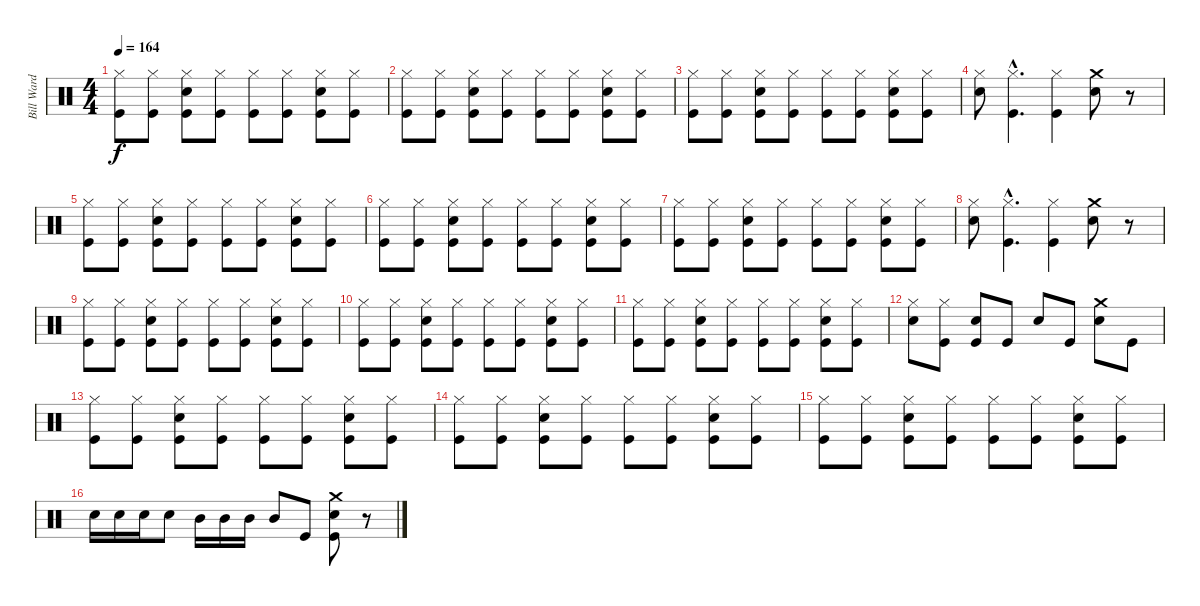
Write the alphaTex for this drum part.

\track ("Bill Ward" "Bill Ward") {instrument percussion}
\staff {score}
\articulation defaults
\ts (4 4)
\tempo 164
\clef neutral
\ks c
("Hi-Hat (closed)" "Kick (hit)").8{dy f} ("Hi-Hat (closed)" "Kick (hit)").8 ("Hi-Hat (closed)" "Snare (hit) 2" "Kick (hit)").8 ("Hi-Hat (closed)" "Kick (hit)").8 ("Hi-Hat (closed)" "Kick (hit)").8 ("Hi-Hat (closed)" "Kick (hit)").8 ("Hi-Hat (closed)" "Snare (hit) 2" "Kick (hit)").8 ("Hi-Hat (closed)" "Kick (hit)").8 |
("Hi-Hat (closed)" "Kick (hit)").8 ("Hi-Hat (closed)" "Kick (hit)").8 ("Hi-Hat (closed)" "Snare (hit) 2" "Kick (hit)").8 ("Hi-Hat (closed)" "Kick (hit)").8 ("Hi-Hat (closed)" "Kick (hit)").8 ("Hi-Hat (closed)" "Kick (hit)").8 ("Hi-Hat (closed)" "Snare (hit) 2" "Kick (hit)").8 ("Hi-Hat (closed)" "Kick (hit)").8 |
("Hi-Hat (closed)" "Kick (hit)").8 ("Hi-Hat (closed)" "Kick (hit)").8 ("Hi-Hat (closed)" "Snare (hit) 2" "Kick (hit)").8 ("Hi-Hat (closed)" "Kick (hit)").8 ("Hi-Hat (closed)" "Kick (hit)").8 ("Hi-Hat (closed)" "Kick (hit)").8 ("Hi-Hat (closed)" "Snare (hit) 2" "Kick (hit)").8 ("Hi-Hat (closed)" "Kick (hit)").8 |
("Hi-Hat (closed)" "Snare (hit) 2").8 ("Hi-Hat (closed)"{hac} "Kick (hit)"{hac}).4{d} ("Hi-Hat (closed)" "Kick (hit)").4 ("Crash medium (hit)" "Snare (hit) 2").8 r.8 |
("Hi-Hat (closed)" "Kick (hit)").8 ("Hi-Hat (closed)" "Kick (hit)").8 ("Hi-Hat (closed)" "Snare (hit) 2" "Kick (hit)").8 ("Hi-Hat (closed)" "Kick (hit)").8 ("Hi-Hat (closed)" "Kick (hit)").8 ("Hi-Hat (closed)" "Kick (hit)").8 ("Hi-Hat (closed)" "Snare (hit) 2" "Kick (hit)").8 ("Hi-Hat (closed)" "Kick (hit)").8 |
("Hi-Hat (closed)" "Kick (hit)").8 ("Hi-Hat (closed)" "Kick (hit)").8 ("Hi-Hat (closed)" "Snare (hit) 2" "Kick (hit)").8 ("Hi-Hat (closed)" "Kick (hit)").8 ("Hi-Hat (closed)" "Kick (hit)").8 ("Hi-Hat (closed)" "Kick (hit)").8 ("Hi-Hat (closed)" "Snare (hit) 2" "Kick (hit)").8 ("Hi-Hat (closed)" "Kick (hit)").8 |
("Hi-Hat (closed)" "Kick (hit)").8 ("Hi-Hat (closed)" "Kick (hit)").8 ("Hi-Hat (closed)" "Snare (hit) 2" "Kick (hit)").8 ("Hi-Hat (closed)" "Kick (hit)").8 ("Hi-Hat (closed)" "Kick (hit)").8 ("Hi-Hat (closed)" "Kick (hit)").8 ("Hi-Hat (closed)" "Snare (hit) 2" "Kick (hit)").8 ("Hi-Hat (closed)" "Kick (hit)").8 |
("Hi-Hat (closed)" "Snare (hit) 2").8 ("Hi-Hat (closed)"{hac} "Kick (hit)"{hac}).4{d} ("Hi-Hat (closed)" "Kick (hit)").4 ("Crash medium (hit)" "Snare (hit) 2").8 r.8 |
("Hi-Hat (closed)" "Kick (hit)").8 ("Hi-Hat (closed)" "Kick (hit)").8 ("Hi-Hat (closed)" "Snare (hit) 2" "Kick (hit)").8 ("Hi-Hat (closed)" "Kick (hit)").8 ("Hi-Hat (closed)" "Kick (hit)").8 ("Hi-Hat (closed)" "Kick (hit)").8 ("Hi-Hat (closed)" "Snare (hit) 2" "Kick (hit)").8 ("Hi-Hat (closed)" "Kick (hit)").8 |
("Hi-Hat (closed)" "Kick (hit)").8 ("Hi-Hat (closed)" "Kick (hit)").8 ("Hi-Hat (closed)" "Snare (hit) 2" "Kick (hit)").8 ("Hi-Hat (closed)" "Kick (hit)").8 ("Hi-Hat (closed)" "Kick (hit)").8 ("Hi-Hat (closed)" "Kick (hit)").8 ("Hi-Hat (closed)" "Snare (hit) 2" "Kick (hit)").8 ("Hi-Hat (closed)" "Kick (hit)").8 |
("Hi-Hat (closed)" "Kick (hit)").8 ("Hi-Hat (closed)" "Kick (hit)").8 ("Hi-Hat (closed)" "Snare (hit) 2" "Kick (hit)").8 ("Hi-Hat (closed)" "Kick (hit)").8 ("Hi-Hat (closed)" "Kick (hit)").8 ("Hi-Hat (closed)" "Kick (hit)").8 ("Hi-Hat (closed)" "Snare (hit) 2" "Kick (hit)").8 ("Hi-Hat (closed)" "Kick (hit)").8 |
("Hi-Hat (closed)" "Snare (hit) 2").8 ("Hi-Hat (closed)" "Kick (hit)").8 ("Snare (hit) 2" "Kick (hit)").8 "Kick (hit)".8 "Snare (hit) 2".8 "Kick (hit)".8 ("Crash medium (hit)" "Snare (hit) 2").8 "Kick (hit)".8 |
("Hi-Hat (closed)" "Kick (hit)").8 ("Hi-Hat (closed)" "Kick (hit)").8 ("Hi-Hat (closed)" "Snare (hit) 2" "Kick (hit)").8 ("Hi-Hat (closed)" "Kick (hit)").8 ("Hi-Hat (closed)" "Kick (hit)").8 ("Hi-Hat (closed)" "Kick (hit)").8 ("Hi-Hat (closed)" "Snare (hit) 2" "Kick (hit)").8 ("Hi-Hat (closed)" "Kick (hit)").8 |
("Hi-Hat (closed)" "Kick (hit)").8 ("Hi-Hat (closed)" "Kick (hit)").8 ("Hi-Hat (closed)" "Snare (hit) 2" "Kick (hit)").8 ("Hi-Hat (closed)" "Kick (hit)").8 ("Hi-Hat (closed)" "Kick (hit)").8 ("Hi-Hat (closed)" "Kick (hit)").8 ("Hi-Hat (closed)" "Snare (hit) 2" "Kick (hit)").8 ("Hi-Hat (closed)" "Kick (hit)").8 |
("Hi-Hat (closed)" "Kick (hit)").8 ("Hi-Hat (closed)" "Kick (hit)").8 ("Hi-Hat (closed)" "Snare (hit) 2" "Kick (hit)").8 ("Hi-Hat (closed)" "Kick (hit)").8 ("Hi-Hat (closed)" "Kick (hit)").8 ("Hi-Hat (closed)" "Kick (hit)").8 ("Hi-Hat (closed)" "Snare (hit) 2" "Kick (hit)").8 ("Hi-Hat (closed)" "Kick (hit)").8 |
"Snare (hit) 2".16 "Snare (hit) 2".16 "Snare (hit) 2".16 "Snare (hit) 2".8 "Mid Tom (hit)".16 "Mid Tom (hit)".16 "Mid Tom (hit)".16 "Mid Tom (hit)".8 "Kick (hit)".8 ("Crash medium (hit)" "Snare (hit) 2" "Kick (hit)").8 r.8
